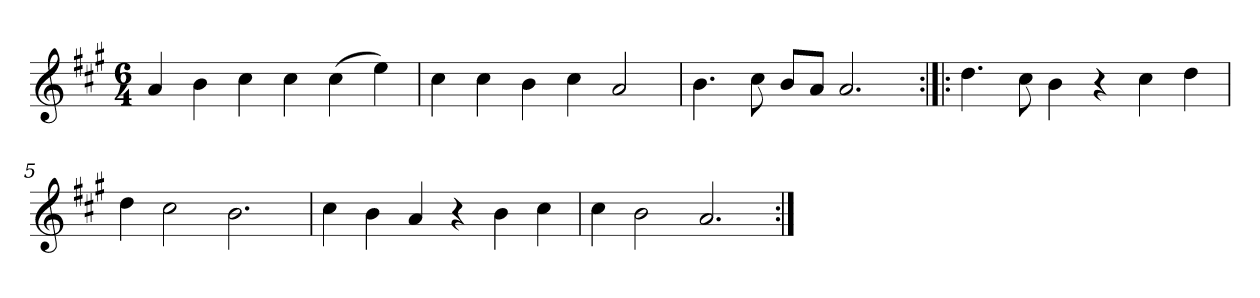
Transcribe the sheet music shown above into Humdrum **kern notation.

**kern
*part1
*staff1
*clefG2
*k[f#c#g#]
*A:
*M6/4
*MM100
=1
4a/
4b\
4cc#\
4cc#\
(4cc#\
4ee\)
=2
4cc#\
4cc#\
4b\
4cc#\
2a/
=3
4.b\
8cc#\
8b/L
8a/J
2.a/
!!LO:LB:g=z
=4:|!|:
4.dd\
8cc#\
4b\
4r
4cc#\
4dd\
=5
4dd\
2cc#\
2.b\
=6
4cc#\
4b\
4a/
4r
4b\
4cc#\
=7
4cc#\
2b\
2.a/
=:|!
*-
